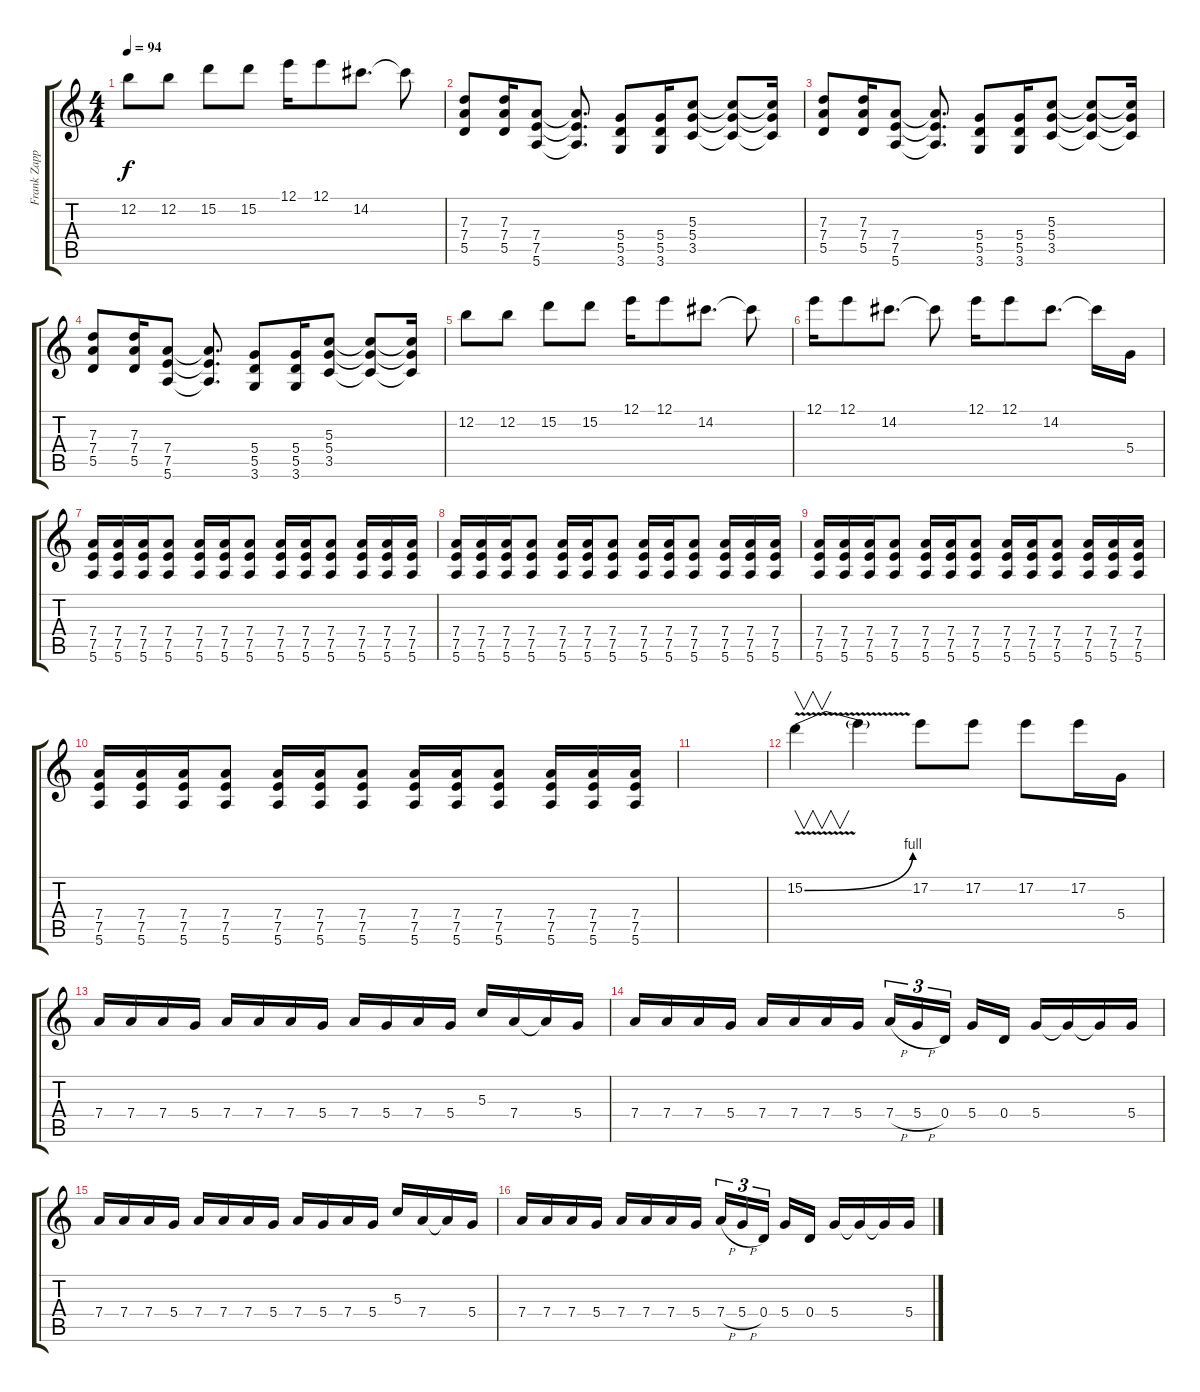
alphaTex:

\track ("Frank Zappa" "Frank Zapp") {instrument overdrivenguitar}
\staff {score tabs}
\tuning (E4 B3 G3 D3 A2 E2) {hide}
\ts (4 4)
\tempo 94
\clef g2
\ks c
12.2.8{dy f} 12.2.8 15.2.8 15.2.8 12.1.16 12.1.8 14.2.8{d} 14.2{t}.8 |
(7.3 7.4 5.5).8 (7.3 7.4 5.5).16 (7.4 7.5 5.6).8 (7.4{t} 7.5{t} 5.6{t}).8{d} (5.4 5.5 3.6).8 (5.4 5.5 3.6).16 (5.3 5.4 3.5).8 (5.3{t} 5.4{t} 3.5{t}).8 (5.3{t} 5.4{t} 3.5{t}).16 |
(7.3 7.4 5.5).8 (7.3 7.4 5.5).16 (7.4 7.5 5.6).8 (7.4{t} 7.5{t} 5.6{t}).8{d} (5.4 5.5 3.6).8 (5.4 5.5 3.6).16 (5.3 5.4 3.5).8 (5.3{t} 5.4{t} 3.5{t}).8 (5.3{t} 5.4{t} 3.5{t}).16 |
(7.3 7.4 5.5).8 (7.3 7.4 5.5).16 (7.4 7.5 5.6).8 (7.4{t} 7.5{t} 5.6{t}).8{d} (5.4 5.5 3.6).8 (5.4 5.5 3.6).16 (5.3 5.4 3.5).8 (5.3{t} 5.4{t} 3.5{t}).8 (5.3{t} 5.4{t} 3.5{t}).16 |
12.2.8 12.2.8 15.2.8 15.2.8 12.1.16 12.1.8 14.2.8{d} 14.2{t}.8 |
12.1.16 12.1.8 14.2.8{d} 14.2{t}.8 12.1.16 12.1.8 14.2.8{d} 14.2{t}.16 5.4.16 |
(7.4 7.5 5.6).16 (7.4 7.5 5.6).16 (7.4 7.5 5.6).16 (7.4 7.5 5.6).8 (7.4 7.5 5.6).16 (7.4 7.5 5.6).16 (7.4 7.5 5.6).8 (7.4 7.5 5.6).16 (7.4 7.5 5.6).16 (7.4 7.5 5.6).8 (7.4 7.5 5.6).16 (7.4 7.5 5.6).16 (7.4 7.5 5.6).16 |
(7.4 7.5 5.6).16 (7.4 7.5 5.6).16 (7.4 7.5 5.6).16 (7.4 7.5 5.6).8 (7.4 7.5 5.6).16 (7.4 7.5 5.6).16 (7.4 7.5 5.6).8 (7.4 7.5 5.6).16 (7.4 7.5 5.6).16 (7.4 7.5 5.6).8 (7.4 7.5 5.6).16 (7.4 7.5 5.6).16 (7.4 7.5 5.6).16 |
(7.4 7.5 5.6).16 (7.4 7.5 5.6).16 (7.4 7.5 5.6).16 (7.4 7.5 5.6).8 (7.4 7.5 5.6).16 (7.4 7.5 5.6).16 (7.4 7.5 5.6).8 (7.4 7.5 5.6).16 (7.4 7.5 5.6).16 (7.4 7.5 5.6).8 (7.4 7.5 5.6).16 (7.4 7.5 5.6).16 (7.4 7.5 5.6).16 |
(7.4 7.5 5.6).16 (7.4 7.5 5.6).16 (7.4 7.5 5.6).16 (7.4 7.5 5.6).8 (7.4 7.5 5.6).16 (7.4 7.5 5.6).16 (7.4 7.5 5.6).8 (7.4 7.5 5.6).16 (7.4 7.5 5.6).16 (7.4 7.5 5.6).8 (7.4 7.5 5.6).16 (7.4 7.5 5.6).16 (7.4 7.5 5.6).16 |
|
15.2{be (bend 0 0 60 4) v}.4{v} 15.2{t}.4 17.2.8 17.2.8 17.2.8 17.2.16 5.4.16 |
7.4.16 7.4.16 7.4.16 5.4.16 7.4.16 7.4.16 7.4.16 5.4.16 7.4.16 5.4.16 7.4.16 5.4.16 5.3.16 7.4.16 7.4{t}.16 5.4.16 |
7.4.16 7.4.16 7.4.16 5.4.16 7.4.16 7.4.16 7.4.16 5.4.16 7.4{h}.16{tu (3 2)} 5.4{h}.16{tu (3 2)} 0.4.16{tu (3 2) beam splitsecondary} 5.4.16 0.4.16 5.4.16 5.4{t}.16 5.4{t}.16 5.4.16 |
7.4.16 7.4.16 7.4.16 5.4.16 7.4.16 7.4.16 7.4.16 5.4.16 7.4.16 5.4.16 7.4.16 5.4.16 5.3.16 7.4.16 7.4{t}.16 5.4.16 |
7.4.16 7.4.16 7.4.16 5.4.16 7.4.16 7.4.16 7.4.16 5.4.16 7.4{h}.16{tu (3 2)} 5.4{h}.16{tu (3 2)} 0.4.16{tu (3 2) beam splitsecondary} 5.4.16 0.4.16 5.4.16 5.4{t}.16 5.4{t}.16 5.4.16
